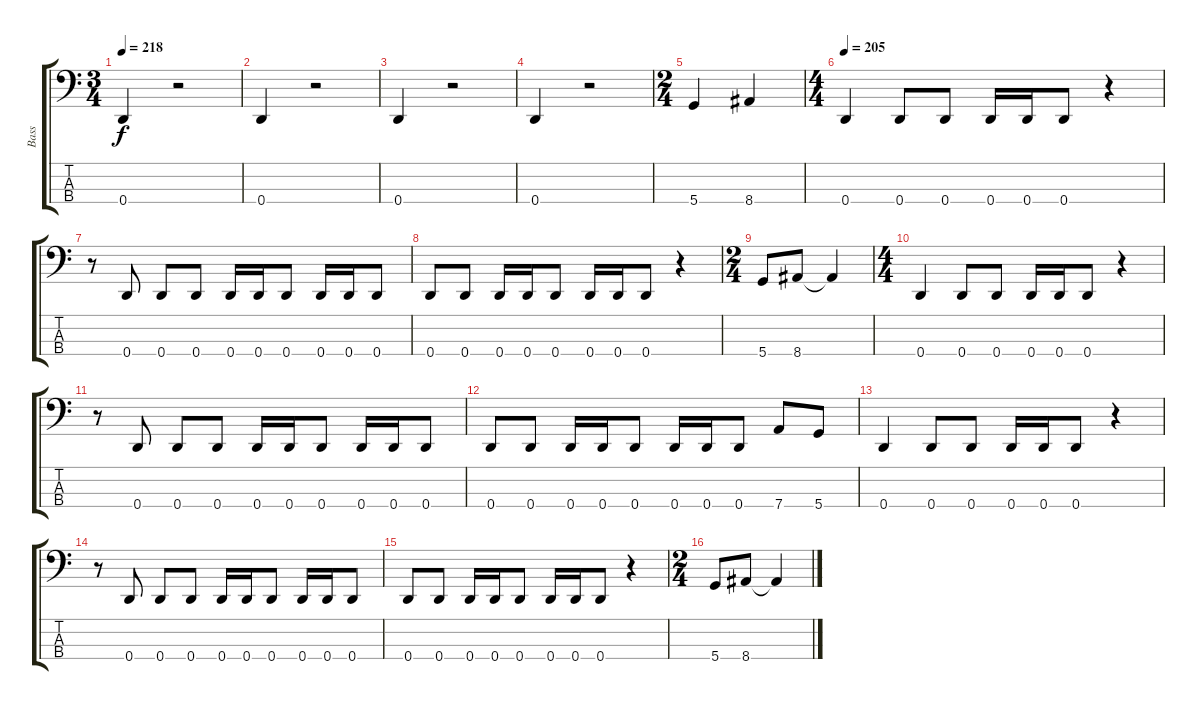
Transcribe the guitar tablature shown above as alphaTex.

\track ("Bass" "Bass") {instrument electricbasspick}
\staff {score tabs}
\tuning (F2 C2 G1 D1) {hide}
\ts (3 4)
\tempo 218
\clef f4
\ks c
0.4.4{dy f} r.2 |
0.4.4 r.2 |
0.4.4 r.2 |
0.4.4 r.2 |
\ts (2 4)
5.4.4 8.4.4 |
\ts (4 4)
\tempo 205
0.4.4 0.4.8 0.4.8 0.4.16 0.4.16 0.4.8 r.4 |
r.8 0.4.8 0.4.8 0.4.8 0.4.16 0.4.16 0.4.8 0.4.16 0.4.16 0.4.8 |
0.4.8 0.4.8 0.4.16 0.4.16 0.4.8 0.4.16 0.4.16 0.4.8 r.4 |
\ts (2 4)
5.4.8 8.4.8 8.4{t}.4 |
\ts (4 4)
0.4.4 0.4.8 0.4.8 0.4.16 0.4.16 0.4.8 r.4 |
r.8 0.4.8 0.4.8 0.4.8 0.4.16 0.4.16 0.4.8 0.4.16 0.4.16 0.4.8 |
0.4.8 0.4.8 0.4.16 0.4.16 0.4.8 0.4.16 0.4.16 0.4.8 7.4.8 5.4.8 |
0.4.4 0.4.8 0.4.8 0.4.16 0.4.16 0.4.8 r.4 |
r.8 0.4.8 0.4.8 0.4.8 0.4.16 0.4.16 0.4.8 0.4.16 0.4.16 0.4.8 |
0.4.8 0.4.8 0.4.16 0.4.16 0.4.8 0.4.16 0.4.16 0.4.8 r.4 |
\ts (2 4)
5.4.8 8.4.8 8.4{t}.4
